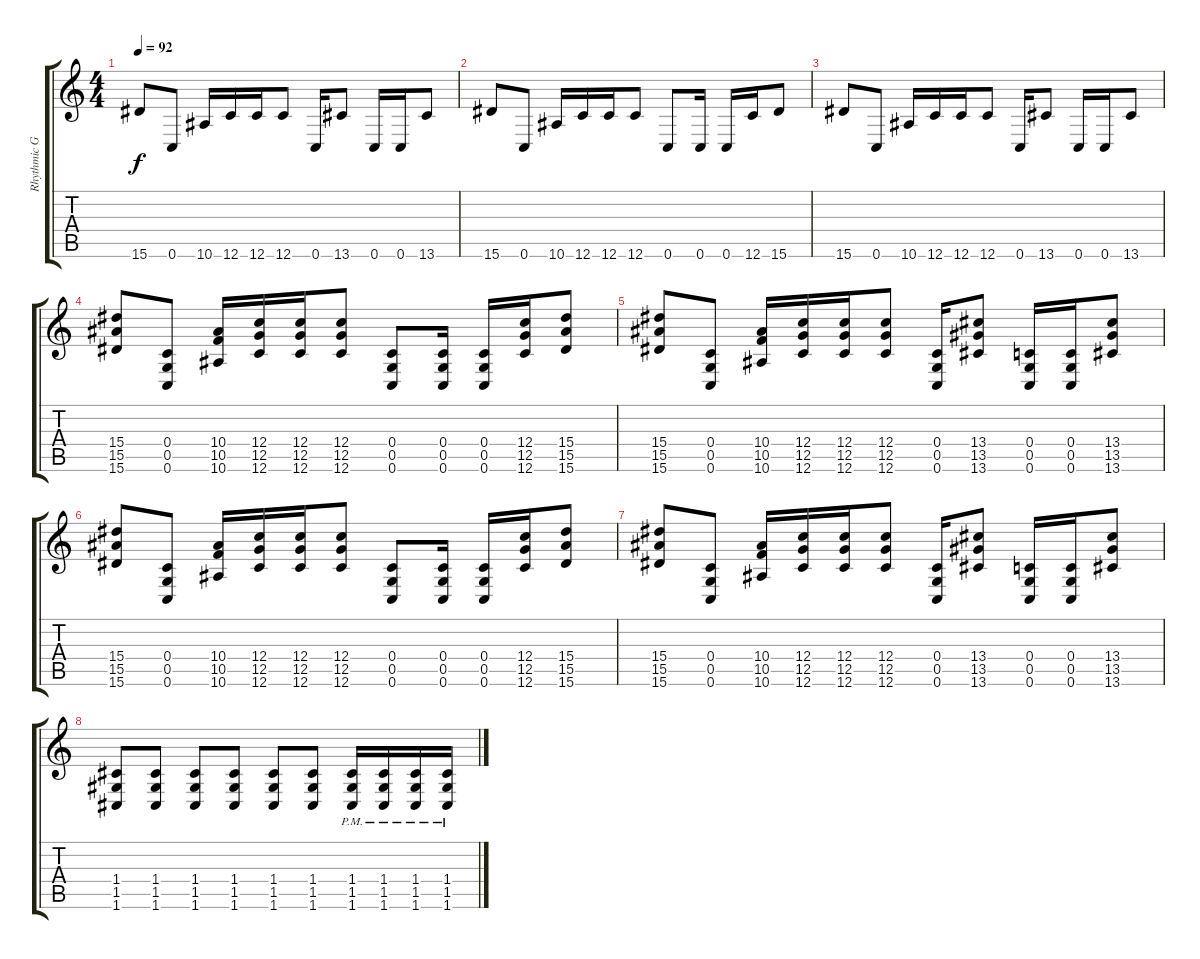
\track ("Rhythmic Guitar" "Rhythmic G") {instrument distortionguitar}
\staff {score tabs}
\tuning (D4 A3 F3 C3 G2 C2) {hide}
\ts (4 4)
\tempo 92
\clef g2
\ks c
15.6.8{dy f} 0.6.8 10.6.16 12.6.16 12.6.16 12.6.8 0.6.16 13.6.8 0.6.16 0.6.16 13.6.8 |
15.6.8 0.6.8 10.6.16 12.6.16 12.6.16 12.6.8 0.6.8 0.6.16 0.6.16 12.6.16 15.6.8 |
15.6.8 0.6.8 10.6.16 12.6.16 12.6.16 12.6.8 0.6.16 13.6.8 0.6.16 0.6.16 13.6.8 |
(15.4 15.5 15.6).8 (0.4 0.5 0.6).8 (10.4 10.5 10.6).16 (12.4 12.5 12.6).16 (12.4 12.5 12.6).16 (12.4 12.5 12.6).8 (0.4 0.5 0.6).8 (0.4 0.5 0.6).16 (0.4 0.5 0.6).16 (12.4 12.5 12.6).16 (15.4 15.5 15.6).8 |
(15.4 15.5 15.6).8 (0.4 0.5 0.6).8 (10.4 10.5 10.6).16 (12.4 12.5 12.6).16 (12.4 12.5 12.6).16 (12.4 12.5 12.6).8 (0.4 0.5 0.6).16 (13.4 13.5 13.6).8 (0.4 0.5 0.6).16 (0.4 0.5 0.6).16 (13.4 13.5 13.6).8 |
(15.4 15.5 15.6).8 (0.4 0.5 0.6).8 (10.4 10.5 10.6).16 (12.4 12.5 12.6).16 (12.4 12.5 12.6).16 (12.4 12.5 12.6).8 (0.4 0.5 0.6).8 (0.4 0.5 0.6).16 (0.4 0.5 0.6).16 (12.4 12.5 12.6).16 (15.4 15.5 15.6).8 |
(15.4 15.5 15.6).8 (0.4 0.5 0.6).8 (10.4 10.5 10.6).16 (12.4 12.5 12.6).16 (12.4 12.5 12.6).16 (12.4 12.5 12.6).8 (0.4 0.5 0.6).16 (13.4 13.5 13.6).8 (0.4 0.5 0.6).16 (0.4 0.5 0.6).16 (13.4 13.5 13.6).8 |
(1.4 1.5 1.6).8 (1.4 1.5 1.6).8 (1.4 1.5 1.6).8 (1.4 1.5 1.6).8 (1.4 1.5 1.6).8 (1.4 1.5 1.6).8 (1.4{pm} 1.5{pm} 1.6{pm}).16 (1.4{pm} 1.5{pm} 1.6{pm}).16 (1.4{pm} 1.5{pm} 1.6{pm}).16 (1.4{pm} 1.5{pm} 1.6{pm}).16
